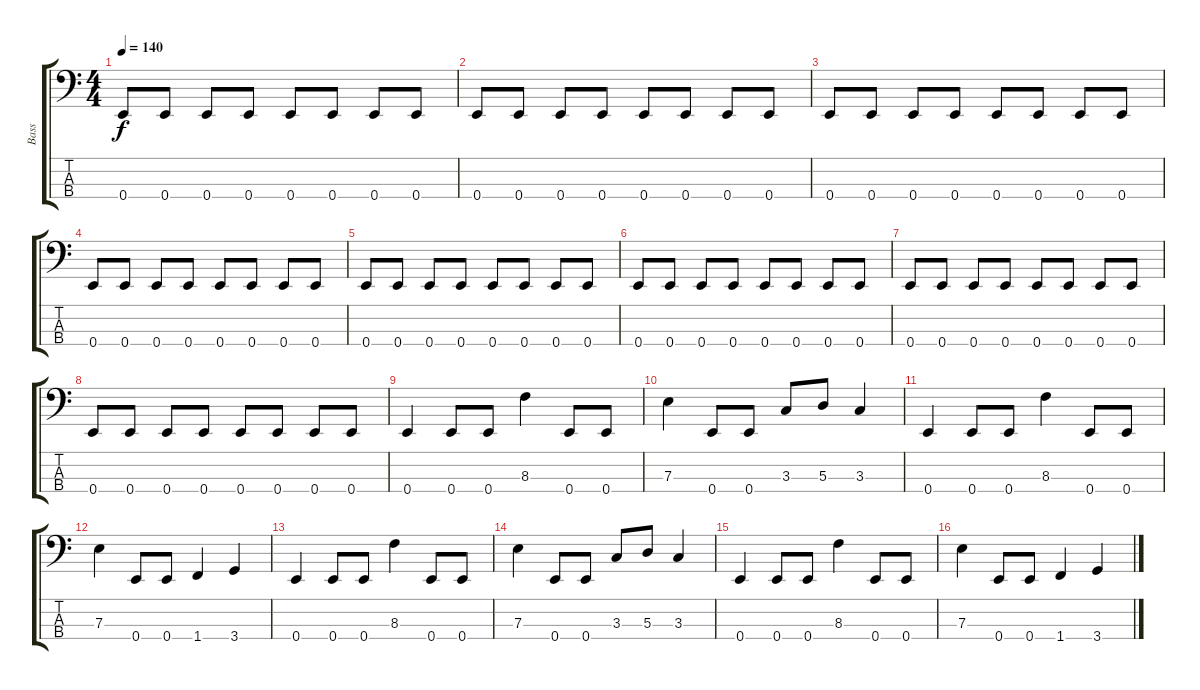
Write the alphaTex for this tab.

\track ("Bass" "Bass") {instrument electricbassfinger}
\staff {score tabs}
\tuning (G2 D2 A1 E1) {hide}
\ts (4 4)
\tempo 140
\clef f4
\ks c
0.4.8{dy f} 0.4.8 0.4.8 0.4.8 0.4.8 0.4.8 0.4.8 0.4.8 |
0.4.8 0.4.8 0.4.8 0.4.8 0.4.8 0.4.8 0.4.8 0.4.8 |
0.4.8 0.4.8 0.4.8 0.4.8 0.4.8 0.4.8 0.4.8 0.4.8 |
0.4.8 0.4.8 0.4.8 0.4.8 0.4.8 0.4.8 0.4.8 0.4.8 |
0.4.8 0.4.8 0.4.8 0.4.8 0.4.8 0.4.8 0.4.8 0.4.8 |
0.4.8 0.4.8 0.4.8 0.4.8 0.4.8 0.4.8 0.4.8 0.4.8 |
0.4.8 0.4.8 0.4.8 0.4.8 0.4.8 0.4.8 0.4.8 0.4.8 |
0.4.8 0.4.8 0.4.8 0.4.8 0.4.8 0.4.8 0.4.8 0.4.8 |
0.4.4 0.4.8 0.4.8 8.3.4 0.4.8 0.4.8 |
7.3.4 0.4.8 0.4.8 3.3.8 5.3.8 3.3.4 |
0.4.4 0.4.8 0.4.8 8.3.4 0.4.8 0.4.8 |
7.3.4 0.4.8 0.4.8 1.4.4 3.4.4 |
0.4.4 0.4.8 0.4.8 8.3.4 0.4.8 0.4.8 |
7.3.4 0.4.8 0.4.8 3.3.8 5.3.8 3.3.4 |
0.4.4 0.4.8 0.4.8 8.3.4 0.4.8 0.4.8 |
7.3.4 0.4.8 0.4.8 1.4.4 3.4.4
